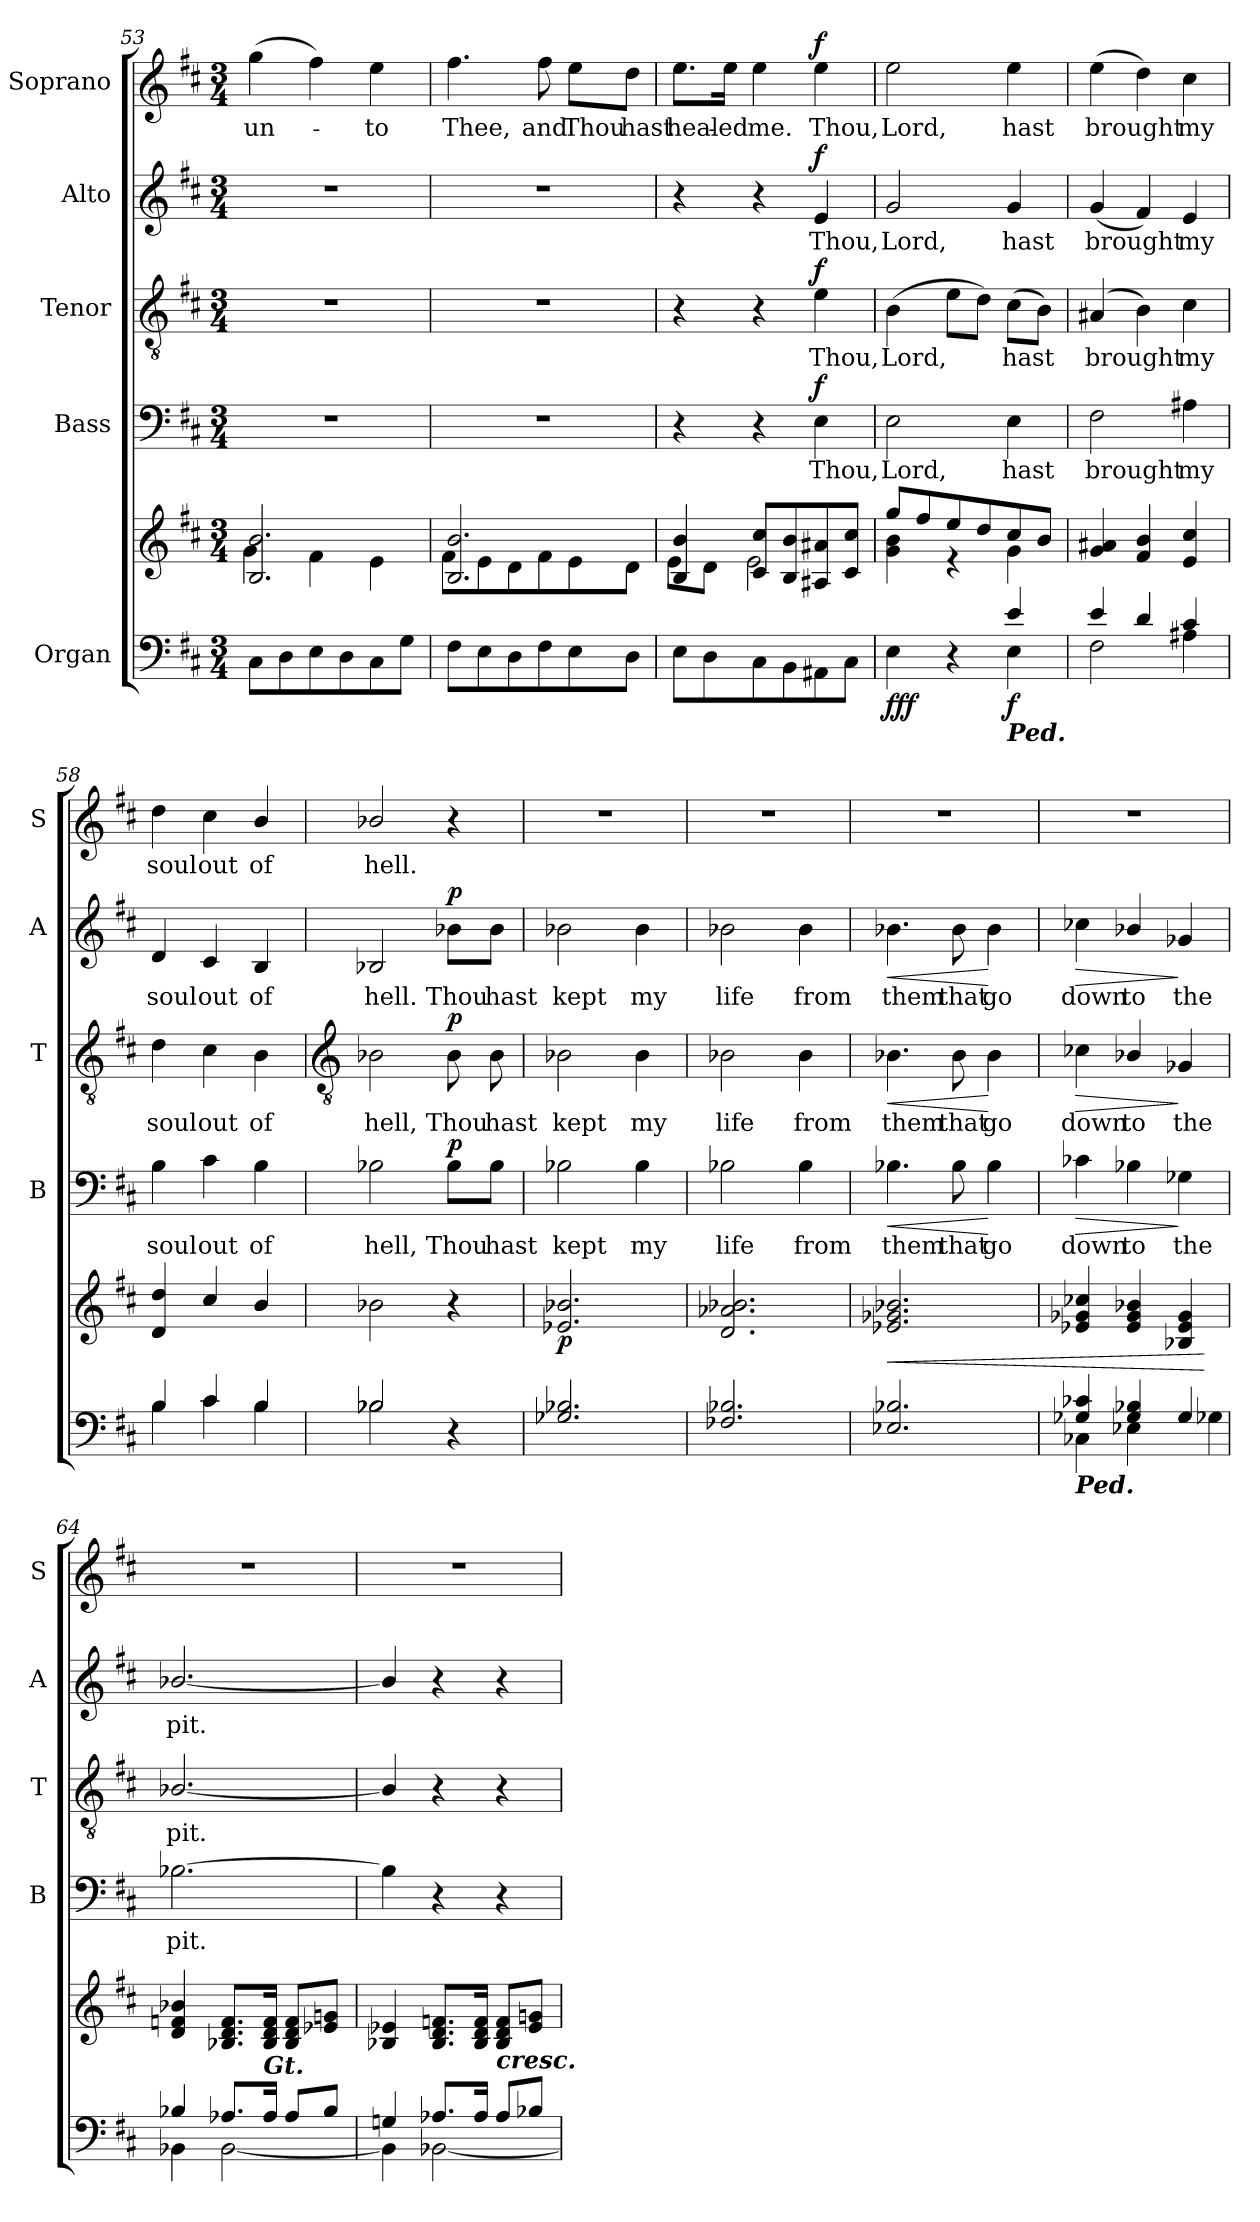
**kern	**kern	**dynam	**kern	**text	**dynam	**kern	**text	**dynam	**kern	**text	**dynam	**kern	**text	**dynam
*part5	*part5	*part5	*part4	*part4	*part4	*part3	*part3	*part3	*part2	*part2	*part2	*part1	*part1	*part1
*staff6	*staff5	*staff5/6	*staff4	*staff4	*staff4	*staff3	*staff3	*staff3	*staff2	*staff2	*staff2	*staff1	*staff1	*staff1
*I"Organ	*	*	*I"Bass	*	*	*I"Tenor	*	*	*I"Alto	*	*	*I"Soprano	*	*
*	*	*	*I'B	*	*	*I'T	*	*	*I'A	*	*	*I'S	*	*
!!LO:LB:g=z
*clefF4	*clefG2	*	*clefF4	*	*	*clefGv2	*	*	*clefG2	*	*	*clefG2	*	*
*k[f#c#]	*k[f#c#]	*	*k[f#c#]	*	*	*k[f#c#]	*	*	*k[f#c#]	*	*	*k[f#c#]	*	*
*D:	*D:	*	*D:	*	*	*D:	*	*	*D:	*	*	*D:	*	*
*M3/4	*M3/4	*	*M3/4	*	*	*M3/4	*	*	*M3/4	*	*	*M3/4	*	*
=53	=53	=53	=53	=53	=53	=53	=53	=53	=53	=53	=53	=53	=53	=53
*^	*^	*	*	*	*	*	*	*	*	*	*	*	*	*
!	!	!	!	!	!LO:N:vis=1	!	!	!LO:N:vis=1	!	!	!LO:N:vis=1	!	!	!	!LO:LY:b	!
2.ryy	8C#L	2.B 2.b	4g\	.	2.r	.	.	2.r	.	.	2.r	.	.	(>4gg	un-	.
.	8D	.	.	.	.	.	.	.	.	.	.	.	.	.	.	.
.	8E	.	4f#\	.	.	.	.	.	.	.	.	.	.	4ff#)	.	.
.	8D	.	.	.	.	.	.	.	.	.	.	.	.	.	.	.
!	!	!	!	!	!	!	!	!	!	!	!	!	!	!	!LO:LY:b	!
.	8C#	.	4e\	.	.	.	.	.	.	.	.	.	.	4ee	to	.
.	8GJ	.	.	.	.	.	.	.	.	.	.	.	.	.	.	.
=54	=54	=54	=54	=54	=54	=54	=54	=54	=54	=54	=54	=54	=54	=54	=54	=54
!	!	!	!	!	!LO:N:vis=1	!	!	!LO:N:vis=1	!	!	!LO:N:vis=1	!	!	!	!LO:LY:b	!
2.ryy	8F#L	2.B 2.b	8f#\L	.	2.r	.	.	2.r	.	.	2.r	.	.	4.ff#	Thee,	.
.	8E	.	8e\	.	.	.	.	.	.	.	.	.	.	.	.	.
.	8D	.	8d\	.	.	.	.	.	.	.	.	.	.	.	.	.
!	!	!	!	!	!	!	!	!	!	!	!	!	!	!	!LO:LY:b	!
.	8F#	.	8f#\	.	.	.	.	.	.	.	.	.	.	8ff#	and	.
!	!	!	!	!	!	!	!	!	!	!	!	!	!	!	!LO:LY:b	!
.	8E	.	8e\	.	.	.	.	.	.	.	.	.	.	8ee\L	Thou	.
!	!	!	!	!	!	!	!	!	!	!	!	!	!	!	!LO:LY:b	!
.	8DJ	.	8d\J	.	.	.	.	.	.	.	.	.	.	8dd\J	hast	.
=55	=55	=55	=55	=55	=55	=55	=55	=55	=55	=55	=55	=55	=55	=55	=55	=55
!LO:N:vis=1	!	!	!	!	!	!	!	!	!	!	!	!	!	!	!LO:LY:b	!
2.ryy	8EL	4B 4b	8e\L	.	4r	.	.	4r	.	.	4r	.	.	8.ee\L	heal-	.
.	8D	.	8d\J	.	.	.	.	.	.	.	.	.	.	.	.	.
!	!	!	!	!	!	!	!	!	!	!	!	!	!	!	!LO:LY:b	!
.	.	.	.	.	.	.	.	.	.	.	.	.	.	16ee\Jk	-ed	.
!	!	!	!	!	!	!	!	!	!	!	!	!	!	!	!LO:LY:b	!
.	8C#	8c# 8cc#L	2e\	.	4r	.	.	4r	.	.	4r	.	.	4ee	me.	.
.	8BB	8B 8b	.	.	.	.	.	.	.	.	.	.	.	.	.	.
!	!	!	!	!	!	!LO:LY:b	!LO:DY:b	!	!LO:LY:b	!LO:DY:b	!	!LO:LY:b	!LO:DY:b	!	!LO:LY:b	!LO:DY:b
.	8AA#X	8A#X 8a#X	.	.	4E	Thou,	f	4e	Thou,	f	4e	Thou,	f	4ee	Thou,	f
.	8C#J	8c# 8cc#J	.	.	.	.	.	.	.	.	.	.	.	.	.	.
=56	=56	=56	=56	=56	=56	=56	=56	=56	=56	=56	=56	=56	=56	=56	=56	=56
!	!	!	!	!LO:DY:b=2	!	!LO:LY:b	!	!	!LO:LY:b	!	!	!LO:LY:b	!	!	!LO:LY:b	!
!	!	!	!	!LO:DY:n=1:b	!	!	!	!	!	!	!	!	!	!	!	!
!	!	!	!	!LO:DY:n=2:b	!	!	!	!	!	!	!	!	!	!	!	!
2ryy	4E	8gg/L	4g\ 4b\	f f f	2E	Lord,	.	(>4B	Lord,	.	2g	Lord,	.	2ee	Lord,	.
.	.	8ff#/	.	.	.	.	.	.	.	.	.	.	.	.	.	.
.	4r	8ee/	4r	.	.	.	.	8eL	.	.	.	.	.	.	.	.
.	.	8dd/	.	.	.	.	.	8dJ)	.	.	.	.	.	.	.	.
!LO:TX:b:Bi:t=Ped.	!	!	!	!	!	!	!	!	!	!	!	!	!	!	!	!
!	!	!	!	!LO:DY:n=3:b=2	!	!LO:LY:b	!	!	!LO:LY:b	!	!	!LO:LY:b	!	!	!LO:LY:b	!
4e/	4E	8cc#/	4g\	f	4E	hast	.	(>8c#L	hast	.	4g	hast	.	4ee	hast	.
.	.	8b/J	.	.	.	.	.	8BJ)	.	.	.	.	.	.	.	.
=57	=57	=57	=57	=57	=57	=57	=57	=57	=57	=57	=57	=57	=57	=57	=57	=57
!	!	!	!	!	!	!LO:LY:b	!	!	!LO:LY:b	!	!	!LO:LY:b	!	!	!LO:LY:b	!
4e/	2F#	4g 4a#X	2.ryy	.	2F#	brought	.	(<4A#X	brought	.	(<4g	brought	.	(>4ee	brought	.
4d/	.	4f# 4b	.	.	.	.	.	4B)	.	.	4f#)	.	.	4dd)	.	.
!	!	!	!	!	!	!LO:LY:b	!	!	!LO:LY:b	!	!	!LO:LY:b	!	!	!LO:LY:b	!
4c#/	4A#X	4e 4cc#	.	.	4A#X	my	.	4c#	my	.	4e	my	.	4cc#	my	.
=58	=58	=58	=58	=58	=58	=58	=58	=58	=58	=58	=58	=58	=58	=58	=58	=58
!	!	!	!	!	!	!LO:LY:b	!	!	!LO:LY:b	!	!	!LO:LY:b	!	!	!LO:LY:b	!
4B/	4B	4d 4dd	2.ryy	.	4B	soul	.	4d	soul	.	4d	soul	.	4dd	soul	.
!	!	!	!	!	!	!LO:LY:b	!	!	!LO:LY:b	!	!	!LO:LY:b	!	!	!LO:LY:b	!
4c#/	4c#	4cc#	.	.	4c#	out	.	4c#	out	.	4c#	out	.	4cc#	out	.
!	!	!	!	!	!	!LO:LY:b	!	!	!LO:LY:b	!	!	!LO:LY:b	!	!	!LO:LY:b	!
4B/	4B	4b	.	.	4B	of	.	4B	of	.	4B/	of	.	4b/	of	.
*	*	*v	*v	*	*	*	*	*	*	*	*	*	*	*	*	*
!!LO:LB:g=z
=59	=59	=59	=59	=59	=59	=59	=59	=59	=59	=59	=59	=59	=59	=59	=59
*	*	*	*	*	*	*	*clefGv2	*	*	*	*	*	*	*	*
!	!	!	!	!	!LO:LY:b	!	!	!LO:LY:b	!	!	!LO:LY:b	!	!	!LO:LY:b	!
2B-X	2B-X	2b-X	.	2B-X	hell,	.	2B-X	hell,	.	2B-X/	hell.	.	2b-X/	hell.	.
!	!	!	!	!	!LO:LY:b	!LO:DY:b	!	!LO:LY:b	!LO:DY:b	!	!LO:LY:b	!LO:DY:b	!	!	!
4ryy	4r	4r	.	8B-\L	Thou	p	8B-	Thou	p	8b-X\L	Thou	p	4r	.	.
!	!	!	!	!	!LO:LY:b	!	!	!LO:LY:b	!	!	!LO:LY:b	!	!	!	!
.	.	.	.	8B-\J	hast	.	8B-	hast	.	8b-\J	hast	.	.	.	.
=60	=60	=60	=60	=60	=60	=60	=60	=60	=60	=60	=60	=60	=60	=60	=60
!	!LO:N:vis=1	!	!LO:DY:b	!	!LO:LY:b	!	!	!LO:LY:b	!	!	!LO:LY:b	!	!LO:N:vis=1	!	!
2.G-X 2.B-X	2.ryy	2.e-X 2.b-X	p	2B-X	kept	.	2B-X	kept	.	2b-X	kept	.	2.r	.	.
!	!	!	!	!	!LO:LY:b	!	!	!LO:LY:b	!	!	!LO:LY:b	!	!	!	!
.	.	.	.	4B-	my	.	4B-	my	.	4b-	my	.	.	.	.
=61	=61	=61	=61	=61	=61	=61	=61	=61	=61	=61	=61	=61	=61	=61	=61
!	!LO:N:vis=1	!	!	!	!LO:LY:b	!	!	!LO:LY:b	!	!	!LO:LY:b	!	!LO:N:vis=1	!	!
2.F-X 2.B-X	2.ryy	2.d 2.a-X 2.b-X	.	2B-X	life	.	2B-X	life	.	2b-X	life	.	2.r	.	.
!	!	!	!	!	!LO:LY:b	!	!	!LO:LY:b	!	!	!LO:LY:b	!	!	!	!
.	.	.	.	4B-	from	.	4B-	from	.	4b-	from	.	.	.	.
=62	=62	=62	=62	=62	=62	=62	=62	=62	=62	=62	=62	=62	=62	=62	=62
!	!LO:N:vis=1	!	!LO:HP:b	!	!LO:LY:b	!LO:HP:b	!	!LO:LY:b	!LO:HP:b	!	!LO:LY:b	!LO:HP:b	!LO:N:vis=1	!	!
2.E-X 2.B-X	2.ryy	2.e-X 2.g-X 2.b-X	<	4.B-X\	them	<	4.B-X\	them	<	4.b-X\	them	<	2.r	.	.
!	!	!	!	!	!LO:LY:b	!	!	!LO:LY:b	!	!	!LO:LY:b	!	!	!	!
.	.	.	.	8B-\	that	.	8B-\	that	.	8b-\	that	.	.	.	.
!	!	!	!	!	!LO:LY:b	!	!	!LO:LY:b	!	!	!LO:LY:b	!	!	!	!
.	.	.	.	4B-\	go	[	4B-\	go	[	4b-\	go	[	.	.	.
=63	=63	=63	=63	=63	=63	=63	=63	=63	=63	=63	=63	=63	=63	=63	=63
!LO:TX:b:Bi:t=Ped.	!	!	!	!	!	!	!	!	!	!	!	!	!	!	!
!	!	!	!	!	!LO:LY:b	!LO:HP:b	!	!LO:LY:b	!LO:HP:b	!	!LO:LY:b	!LO:HP:b	!LO:N:vis=1	!	!
4G-X/ 4c-X/	4C-X\	4e-X 4g-X 4cc-X	.	4c-X	down	>	4c-X	down	>	4cc-X	down	>	2.r	.	.
!	!	!	!	!	!LO:LY:b	!	!	!LO:LY:b	!	!	!LO:LY:b	!	!	!	!
4G-/ 4B-X/	4E-X	4e- 4g- 4b-X	.	4B-X\	to	.	4B-X/	to	.	4b-X/	to	.	.	.	.
!	!	!	!	!	!LO:LY:b	!	!	!LO:LY:b	!	!	!LO:LY:b	!	!	!	!
4G-/	4G-X	4B-X 4e- 4g-	.	4G-X	the	]	4G-X	the	]	4g-X	the	]	.	.	.
*v	*v	*	*	*	*	*	*	*	*	*	*	*	*	*	*
.	.	[	.	.	.	.	.	.	.	.	.	.	.	.
=64	=64	=64	=64	=64	=64	=64	=64	=64	=64	=64	=64	=64	=64	=64
*^	*	*	*	*	*	*	*	*	*	*	*	*	*	*
!	!	!	!	!	!LO:LY:b	!	!	!LO:LY:b	!	!	!LO:LY:b	!	!LO:N:vis=1	!	!
4B-X/	4BB-X\	4d 4fn 4b-X	.	[2.B-X\	pit.	.	[2.B-X/	pit.	.	[2.b-X/	pit.	.	2.r	.	.
!	!	!	!LO:DY:b=2	!	!	!	!	!	!	!	!	!	!	!	!
!	!	!	!LO:DY:n=1:b=2	!	!	!	!	!	!	!	!	!	!	!	!
!	!	!	!LO:DY:n=2:b	!	!	!	!	!	!	!	!	!	!	!	!
8.A-X/L	[2BB-\	8.B-X 8.d 8.fL	mf mf mf	.	.	.	.	.	.	.	.	.	.	.	.
!LO:TX:a:Bi:t=Gt.	!	!	!	!	!	!	!	!	!	!	!	!	!	!	!
16A-/J	.	16B- 16d 16fJ	.	.	.	.	.	.	.	.	.	.	.	.	.
8A-/L	.	8B- 8d 8fL	.	.	.	.	.	.	.	.	.	.	.	.	.
8B-/J	.	8e-X 8gnJ	.	.	.	.	.	.	.	.	.	.	.	.	.
=65	=65	=65	=65	=65	=65	=65	=65	=65	=65	=65	=65	=65	=65	=65	=65
!	!	!	!	!	!	!	!	!	!	!	!	!	!LO:N:vis=1	!	!
4Gn/	4BB-\]	4B-X 4e-X	.	4B-]	.	.	4B-/]	.	.	4b-/]	.	.	2.r	.	.
8.A-X/L	[2BB-\	8.B- 8.d 8.fnL	.	4r	.	.	4r	.	.	4r	.	.	.	.	.
16A-/J	.	16B- 16d 16fJ	.	.	.	.	.	.	.	.	.	.	.	.	.
!LO:TX:a:Bi:t=cresc.	!	!	!	!	!	!	!	!	!	!	!	!	!	!	!
8A-/L	.	8B- 8d 8fL	.	4r	.	.	4r	.	.	4r	.	.	.	.	.
8B-X/J	.	8e- 8gnJ	.	.	.	.	.	.	.	.	.	.	.	.	.
*v	*v	*	*	*	*	*	*	*	*	*	*	*	*	*	*
=	=	=	=	=	=	=	=	=	=	=	=	=	=	=
*-	*-	*-	*-	*-	*-	*-	*-	*-	*-	*-	*-	*-	*-	*-
